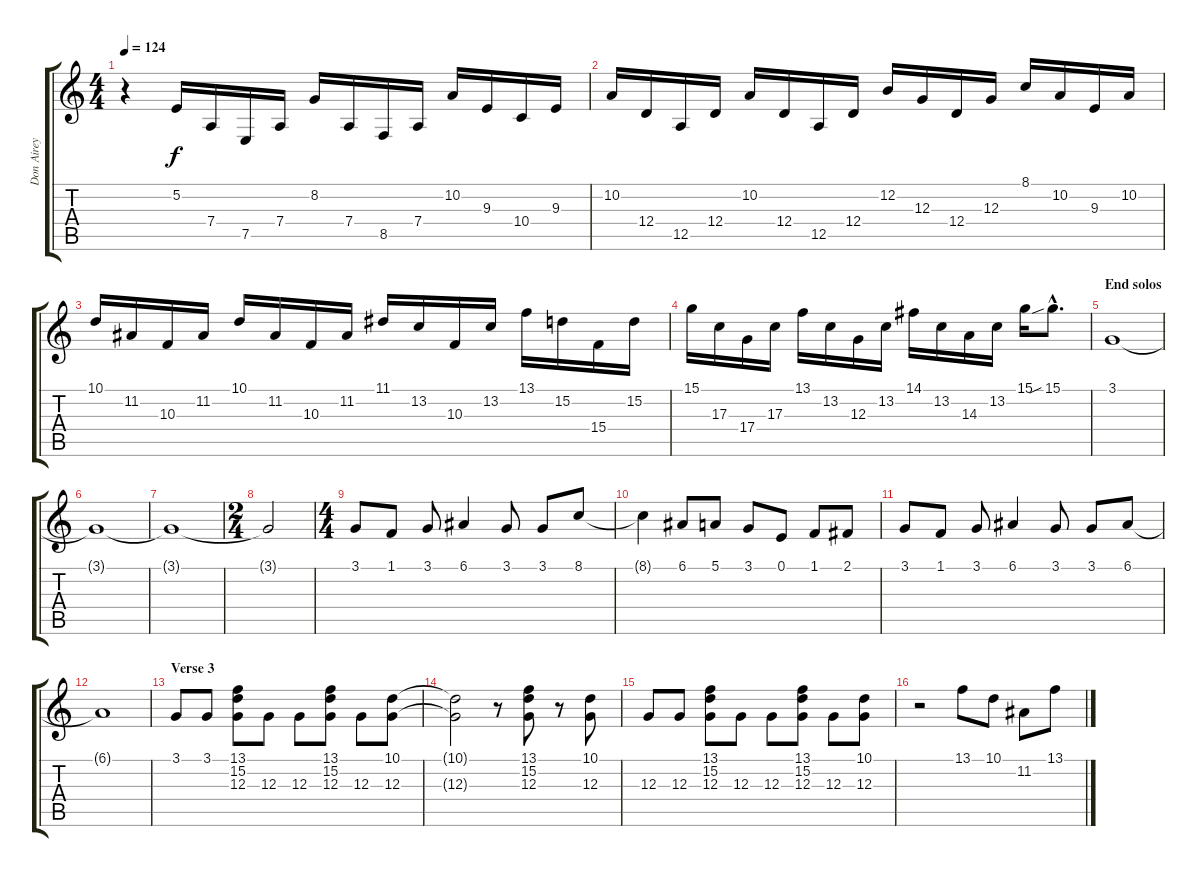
\track ("Don Airey (Keyboard)" "Don Airey ") {instrument rockorgan}
\staff {score tabs}
\tuning (E4 B3 G3 D3 A2 E2) {hide}
\ts (4 4)
\tempo 124
\clef g2
\ks c
r.4{dy f} 5.2.16 7.4.16 7.5.16 7.4.16 8.2.16 7.4.16 8.5.16 7.4.16 10.2.16 9.3.16 10.4.16 9.3.16 |
10.2.16 12.4.16 12.5.16 12.4.16 10.2.16 12.4.16 12.5.16 12.4.16 12.2.16 12.3.16 12.4.16 12.3.16 8.1.16 10.2.16 9.3.16 10.2.16 |
10.1.16 11.2.16 10.3.16 11.2.16 10.1.16 11.2.16 10.3.16 11.2.16 11.1.16 13.2.16 10.3.16 13.2.16 13.1.16 15.2.16 15.4.16 15.2.16 |
15.1.16 17.3.16 17.4.16 17.3.16 13.1.16 13.2.16 12.3.16 13.2.16 14.1.16 13.2.16 14.3.16 13.2.16 15.1.16 15.1{sib hac}.8{d} |
\section ("" "End solos")
3.1.1{volume 13} |
3.1{t}.1 |
3.1{t}.1 |
\ts (2 4)
3.1{t}.2 |
\ts (4 4)
3.1.8 1.1.8 3.1.8 6.1.4 3.1.8 3.1.8 8.1.8 |
8.1{t}.4 6.1.8 5.1.8 3.1.8 0.1.8 1.1.8 2.1.8 |
3.1.8 1.1.8 3.1.8 6.1.4 3.1.8 3.1.8 6.1.8 |
6.1{t}.1 |
\section ("" "Verse 3")
3.1.8{volume 10} 3.1.8 (13.1 15.2 12.3).8 12.3.8 12.3.8 (13.1 15.2 12.3).8 12.3.8 (10.1 12.3).8 |
(10.1{t} 12.3{t}).2 r.8 (13.1 15.2 12.3).8 r.8 (10.1 12.3).8 |
12.3.8 12.3.8 (13.1 15.2 12.3).8 12.3.8 12.3.8 (13.1 15.2 12.3).8 12.3.8 (10.1 12.3).8 |
r.2 13.1.8 10.1.8 11.2.8 13.1.8
